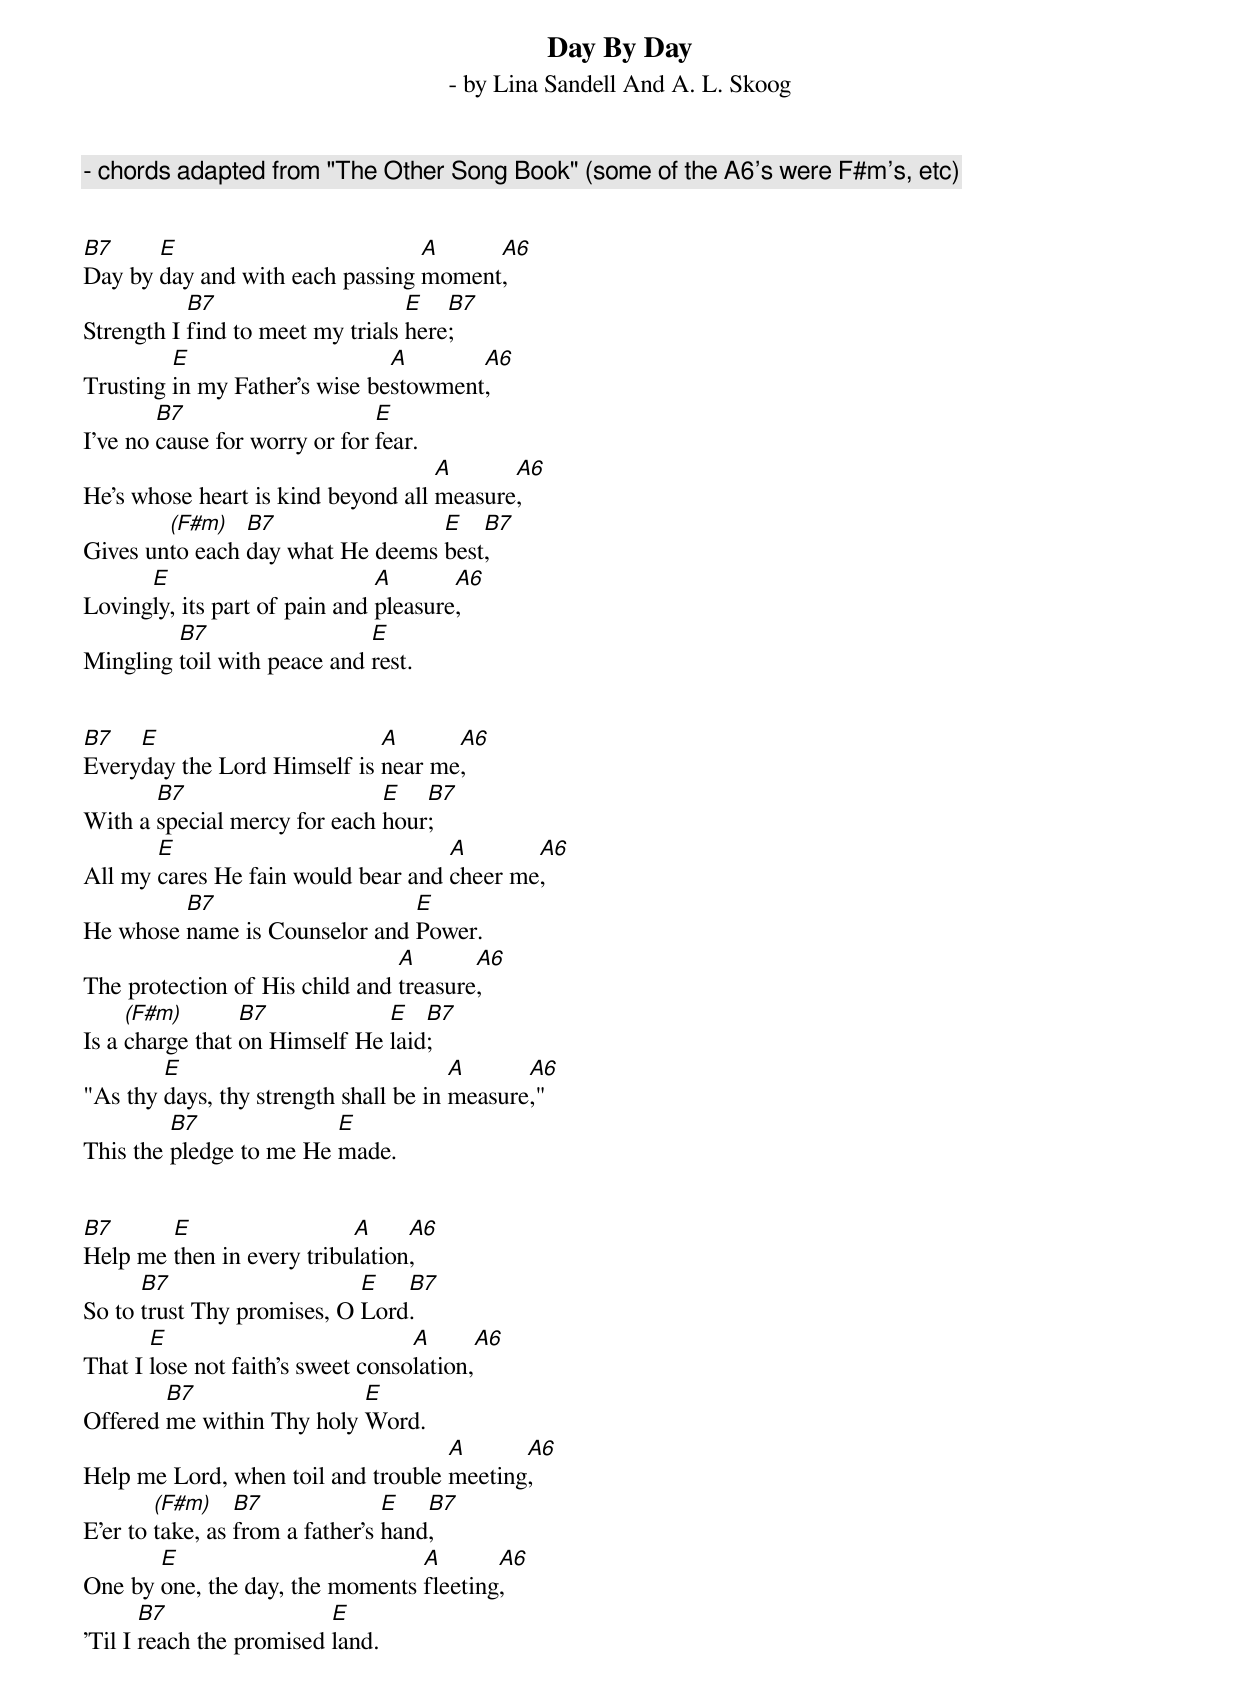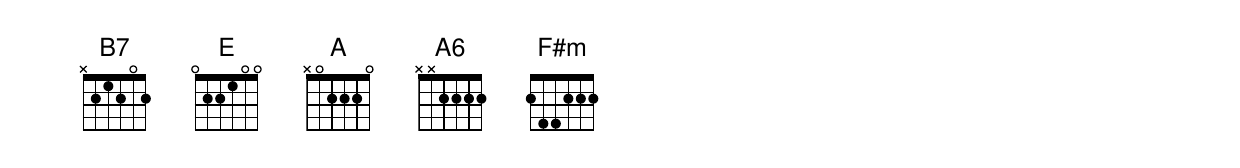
Day By Day
 - by Lina Sandell And A. L. Skoog
 - chords adapted from "The Other Song Book" (some of the A6's were F#m's, etc)


B7     E                         A     A6
Day by day and with each passing moment,
           B7                     E   B7
Strength I find to meet my trials here;
         E                     A       A6
Trusting in my Father's wise bestowment,
        B7                     E
I've no cause for worry or for fear.
                                    A      A6
He's whose heart is kind beyond all measure,
        (F#m)   B7                E   B7
Gives unto each day what He deems best,
      E                        A       A6
Lovingly, its part of pain and pleasure,
         B7                  E
Mingling toil with peace and rest.


B7   E                       A      A6
Everyday the Lord Himself is near me,
       B7                     E   B7
With a special mercy for each hour;
       E                            A       A6
All my cares He fain would bear and cheer me,
         B7                    E
He whose name is Counselor and Power.
                                A       A6
The protection of His child and treasure,
     (F#m)       B7            E   B7
Is a charge that on Himself He laid;
        E                              A      A6
"As thy days, thy strength shall be in measure,"
         B7              E
This the pledge to me He made.


B7      E                  A     A6
Help me then in every tribulation,
      B7                    E   B7
So to trust Thy promises, O Lord.
       E                           A      A6
That I lose not faith's sweet consolation,
        B7                 E
Offered me within Thy holy Word.
                                    A      A6
Help me Lord, when toil and trouble meeting,
        (F#m)    B7              E   B7
E'er to take, as from a father's hand,
       E                         A       A6
One by one, the day, the moments fleeting,
       B7                 E
'Til I reach the promised land.
